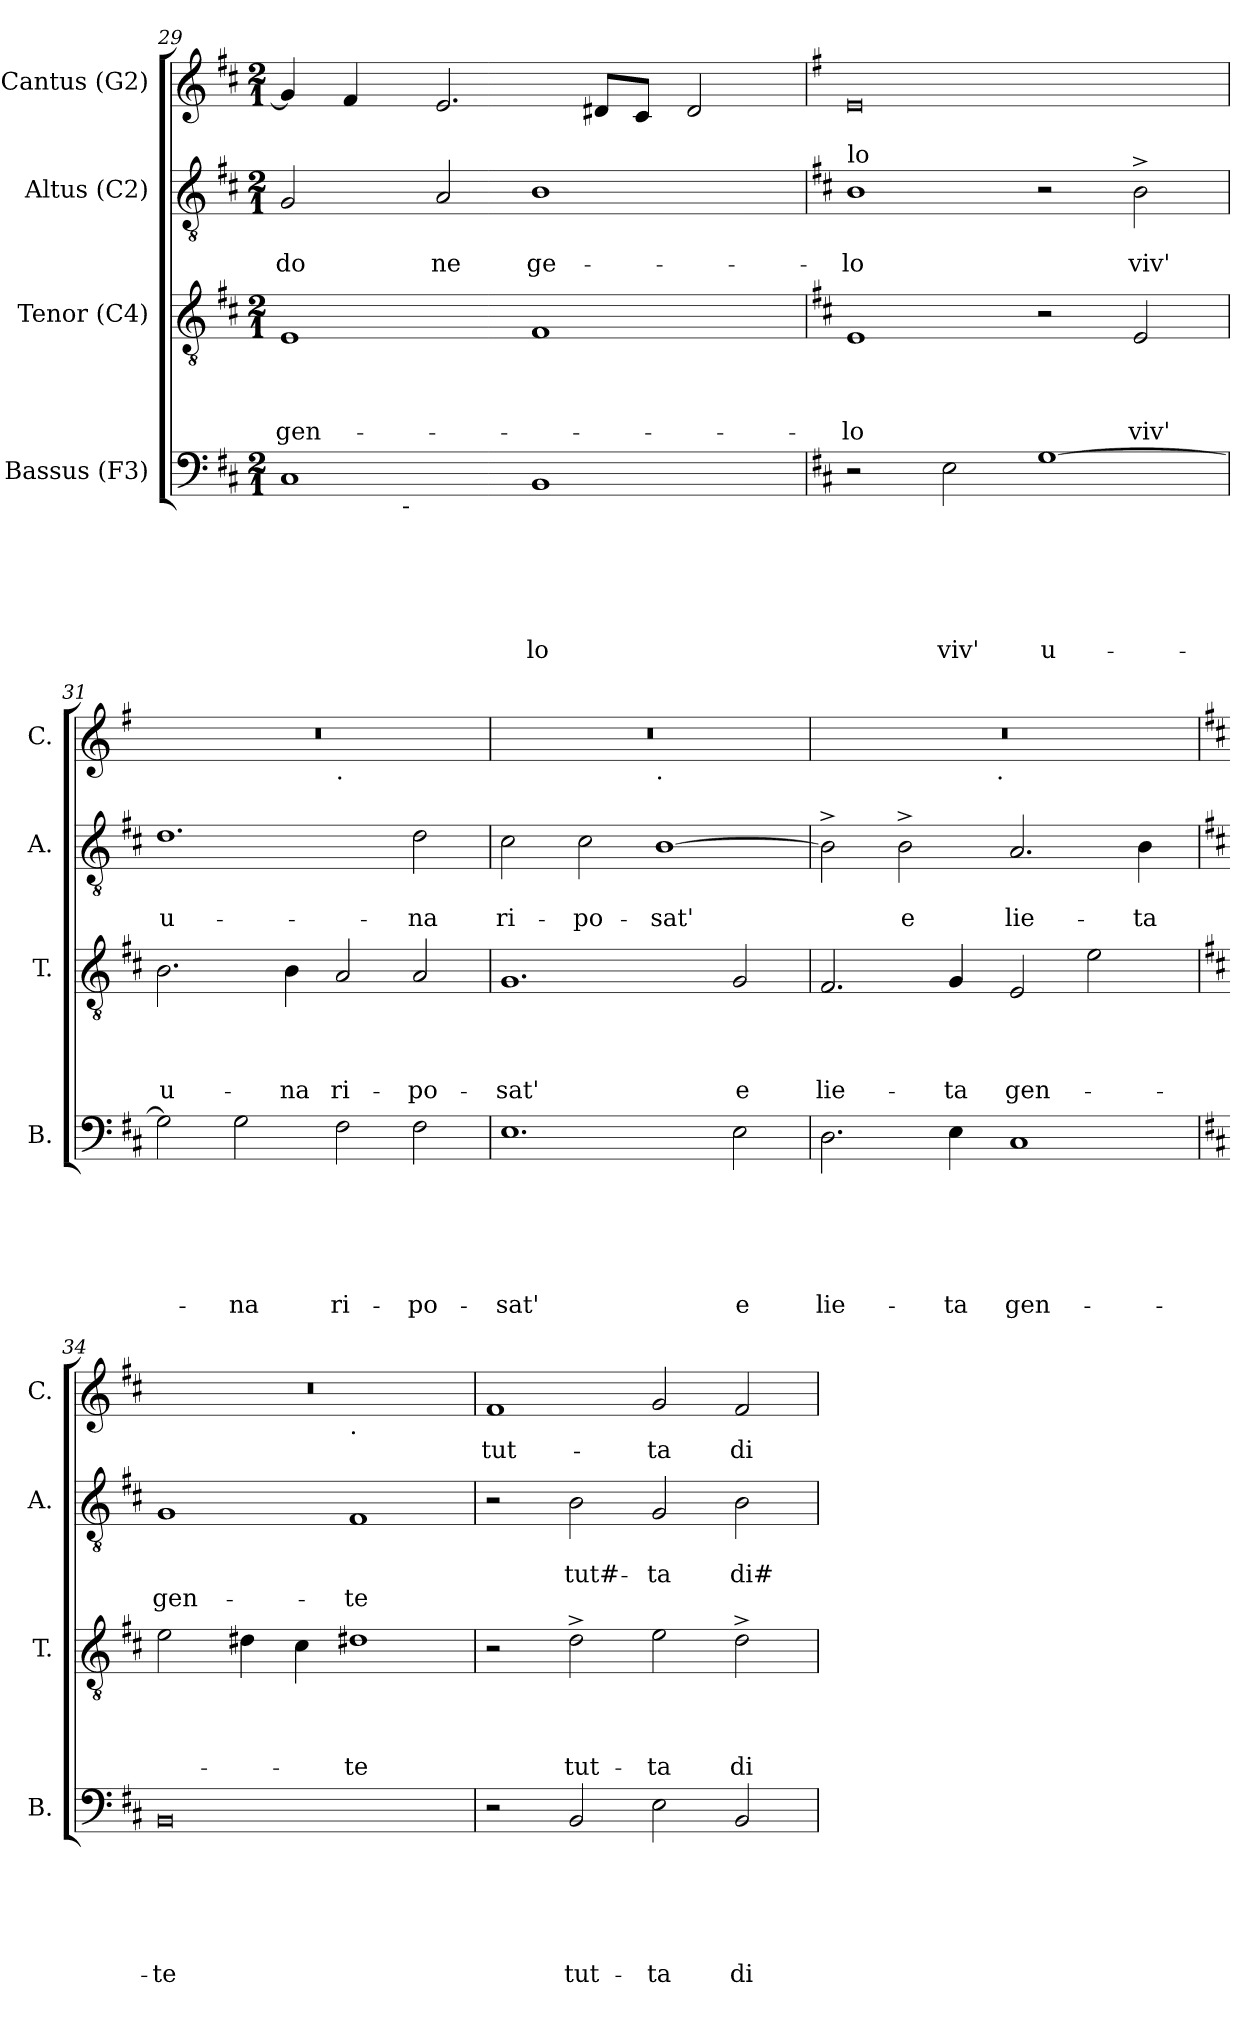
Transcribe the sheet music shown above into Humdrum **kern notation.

**kern	**text	**text	**text	**text	**text	**text	**kern	**text	**text	**text	**text	**kern	**text	**text	**text	**kern	**text
*part4	*part4	*part4	*part4	*part4	*part4	*part4	*part3	*part3	*part3	*part3	*part3	*part2	*part2	*part2	*part2	*part1	*part1
*staff4	*staff4	*staff4	*staff4	*staff4	*staff4	*staff4	*staff3	*staff3	*staff3	*staff3	*staff3	*staff2	*staff2	*staff2	*staff2	*staff1	*staff1
*I"Bassus (F3)	*	*	*	*	*	*	*I"Tenor (C4)	*	*	*	*	*I"Altus (C2)	*	*	*	*I"Cantus (G2)	*
*I'B.	*	*	*	*	*	*	*I'T.	*	*	*	*	*I'A.	*	*	*	*I'C.	*
!!LO:PB:g=z
*clefF4	*	*	*	*	*	*	*clefGv2	*	*	*	*	*clefGv2	*	*	*	*clefG2	*
*k[f#c#]	*	*	*	*	*	*	*k[f#c#]	*	*	*	*	*k[f#c#]	*	*	*	*k[f#c#]	*
*D:	*	*	*	*	*	*	*D:	*	*	*	*	*D:	*	*	*	*D:	*
*M2/1	*	*	*	*	*	*	*M2/1	*	*	*	*	*M2/1	*	*	*	*M2/1	*
=29	=29	=29	=29	=29	=29	=29	=29	=29	=29	=29	=29	=29	=29	=29	=29	=29	=29
!	!	!	!	!	!	!	!	!	!	!	!LO:LY:b	!	!	!LO:LY:b	!	!	!
*^	*	*	*	*	*	*	*	*	*	*	*	*	*	*	*	*	*
1C#	4ryy	.	.	.	.	.	.	1E	.	.	.	gen-	2G/	.	-do	.	4g/]	.
.	8ryy	.	.	.	.	.	.	.	.	.	.	.	.	.	.	.	4f#/	.
.	32ryy	.	.	.	.	.	.	.	.	.	.	.	.	.	.	.	.	.
!	!LO:TX:b:t=-	!	!	!	!	!	!	!	!	!	!	!	!	!	!	!	!	!
.	1ryy	.	.	.	.	.	.	.	.	.	.	.	.	.	.	.	.	.
!	!	!	!	!	!	!	!	!	!	!	!	!	!	!	!LO:LY:b	!	!	!
.	.	.	.	.	.	.	.	.	.	.	.	.	2A/	.	ne	.	2.e/	.
!	!	!	!	!	!	!	!LO:LY:b	!	!	!	!	!	!	!	!LO:LY:b	!	!	!
1BB	.	.	.	.	.	.	-lo	1F#	.	.	.	.	1B	.	ge-	.	.	.
.	.	.	.	.	.	.	.	.	.	.	.	.	.	.	.	.	8d#/L	.
.	.	.	.	.	.	.	.	.	.	.	.	.	.	.	.	.	8c#/J	.
.	2ryy	.	.	.	.	.	.	.	.	.	.	.	.	.	.	.	.	.
.	.	.	.	.	.	.	.	.	.	.	.	.	.	.	.	.	2d#/	.
.	16.ryy	.	.	.	.	.	.	.	.	.	.	.	.	.	.	.	.	.
*v	*v	*	*	*	*	*	*	*	*	*	*	*	*	*	*	*	*	*
=30	=30	=30	=30	=30	=30	=30	=30	=30	=30	=30	=30	=30	=30	=30	=30	=30	=30
*	*	*	*	*	*	*	*	*	*	*	*	*	*	*	*	*k[f#]	*
*	*	*	*	*	*	*	*	*	*	*	*	*	*	*	*	*G:	*
*^	*	*	*	*	*	*	*	*	*	*	*	*	*	*	*	*	*
!	!	!	!	!	!	!	!	!	!	!	!	!	!LO:TX:a:t=lo	!	!	!	!	!
!	!	!	!	!	!	!	!	!	!	!	!	!LO:LY:b	!	!	!LO:LY:b	!	!	!
*v	*v	*	*	*	*	*	*	*	*	*	*	*	*	*	*	*	*	*
2r	.	.	.	.	.	.	1E	.	.	.	-lo	1B	.	-lo	.	0e	.
!	!	!	!	!	!	!LO:LY:b	!	!	!	!	!	!	!	!	!	!	!
2E\	.	.	.	.	.	viv'	.	.	.	.	.	.	.	.	.	.	.
!	!	!	!	!	!	!LO:LY:b:rj	!	!	!	!	!	!	!	!	!	!	!
[>1G	.	.	.	.	.	u-	2r	.	.	.	.	2r	.	.	.	.	.
!	!	!	!	!	!	!	!	!	!	!	!LO:LY:b	!	!	!LO:LY:b	!	!	!
.	.	.	.	.	.	.	2E/	.	.	.	viv'	2B^>\	.	viv'	.	.	.
=31	=31	=31	=31	=31	=31	=31	=31	=31	=31	=31	=31	=31	=31	=31	=31	=31	=31
!	!	!	!	!	!	!	!	!	!	!	!LO:LY:b	!	!	!LO:LY:b	!	!	!
*	*	*	*	*	*	*	*	*	*	*	*	*	*	*	*	*^	*
2G\]	.	.	.	.	.	.	2.B\	.	.	.	u-	1.d	.	u-	.	0r	1ryy	.
!	!	!	!	!	!	!LO:LY:b	!	!	!	!	!	!	!	!	!	!	!	!
2G\	.	.	.	.	.	-na	.	.	.	.	.	.	.	.	.	.	.	.
!	!	!	!	!	!	!	!	!	!	!	!LO:LY:b	!	!	!	!	!	!	!
.	.	.	.	.	.	.	4B\	.	.	.	-na	.	.	.	.	.	.	.
!	!	!	!	!	!	!	!	!	!	!	!	!	!	!	!	!	!LO:TX:b:t=.	!
!	!	!	!	!	!	!LO:LY:b	!	!	!	!	!LO:LY:b	!	!	!	!	!	!	!
2F#\	.	.	.	.	.	ri-	2A/	.	.	.	ri-	.	.	.	.	.	1ryy	.
!	!	!	!	!	!	!LO:LY:b	!	!	!	!	!LO:LY:b	!	!	!LO:LY:b	!	!	!	!
2F#\	.	.	.	.	.	-po-	2A/	.	.	.	-po-	2d\	.	-na	.	.	.	.
=32	=32	=32	=32	=32	=32	=32	=32	=32	=32	=32	=32	=32	=32	=32	=32	=32	=32	=32
!	!	!	!	!	!	!LO:LY:b	!	!	!	!	!LO:LY:b	!	!	!LO:LY:b	!	!	!	!
1.E	.	.	.	.	.	-sat'	1.G	.	.	.	-sat'	2c#\	.	ri-	.	0r	1ryy	.
!	!	!	!	!	!	!	!	!	!	!	!	!	!	!LO:LY:b	!	!	!	!
.	.	.	.	.	.	.	.	.	.	.	.	2c#\	.	-po-	.	.	.	.
!	!	!	!	!	!	!	!	!	!	!	!	!	!	!	!	!	!LO:TX:b:t=.	!
!	!	!	!	!	!	!	!	!	!	!	!	!	!	!LO:LY:b	!	!	!	!
.	.	.	.	.	.	.	.	.	.	.	.	[>1B	.	-sat'	.	.	1ryy	.
!	!	!	!	!	!	!LO:LY:b	!	!	!	!	!LO:LY:b	!	!	!	!	!	!	!
2E\	.	.	.	.	.	e	2G/	.	.	.	e	.	.	.	.	.	.	.
=33	=33	=33	=33	=33	=33	=33	=33	=33	=33	=33	=33	=33	=33	=33	=33	=33	=33	=33
!	!	!	!	!	!	!LO:LY:b	!	!	!	!	!LO:LY:b	!	!	!	!	!	!	!
2.D\	.	.	.	.	.	lie-	2.F#/	.	.	.	lie-	2B^>\]	.	.	.	0r	2ryy	.
!	!	!	!	!	!	!	!	!	!	!	!	!	!	!LO:LY:b	!	!	!	!
.	.	.	.	.	.	.	.	.	.	.	.	2B^>\	.	e	.	.	4...ryy	.
!	!	!	!	!	!	!LO:LY:b	!	!	!	!	!LO:LY:b	!	!	!	!	!	!	!
4E\	.	.	.	.	.	-ta	4G/	.	.	.	-ta	.	.	.	.	.	.	.
!	!	!	!	!	!	!	!	!	!	!	!	!	!	!	!	!	!LO:TX:b:t=.	!
.	.	.	.	.	.	.	.	.	.	.	.	.	.	.	.	.	1ryy	.
!	!	!	!	!	!	!LO:LY:b	!	!	!	!	!LO:LY:b	!	!	!LO:LY:b	!	!	!	!
1C#	.	.	.	.	.	gen-	2E/	.	.	.	gen-	2.A/	.	lie-	.	.	.	.
.	.	.	.	.	.	.	2e\	.	.	.	.	.	.	.	.	.	.	.
!	!	!	!	!	!	!	!	!	!	!	!	!	!	!LO:LY:b	!	!	!	!
.	.	.	.	.	.	.	.	.	.	.	.	4B\	.	-ta	.	.	.	.
.	.	.	.	.	.	.	.	.	.	.	.	.	.	.	.	.	32ryy	.
!!LO:LB:g=z	!!
=34	=34	=34	=34	=34	=34	=34	=34	=34	=34	=34	=34	=34	=34	=34	=34	=34	=34	=34
*	*	*	*	*	*	*	*	*	*	*	*	*	*	*	*	*k[f#c#]	*	*
*	*	*	*	*	*	*	*	*	*	*	*	*	*	*	*	*D:	*	*
!	!	!	!	!	!	!LO:LY:b:rj	!	!	!	!	!	!	!	!	!LO:LY:b	!	!	!
0BB	.	.	.	.	.	-te	2e\	.	.	.	.	1G	.	.	gen-	0r	1ryy	.
.	.	.	.	.	.	.	4d#\	.	.	.	.	.	.	.	.	.	.	.
.	.	.	.	.	.	.	4c#\	.	.	.	.	.	.	.	.	.	.	.
!	!	!	!	!	!	!	!	!	!	!	!	!	!	!	!	!	!LO:TX:b:t=.	!
!	!	!	!	!	!	!	!	!	!	!	!LO:LY:b	!	!	!	!LO:LY:b	!	!	!
.	.	.	.	.	.	.	1d#X	.	.	.	-te	1F#	.	.	-te	.	1ryy	.
=35	=35	=35	=35	=35	=35	=35	=35	=35	=35	=35	=35	=35	=35	=35	=35	=35	=35	=35
!	!	!	!	!	!	!	!	!	!	!	!	!	!	!	!	!	!	!LO:LY:b
*	*	*	*	*	*	*	*	*	*	*	*	*	*	*	*	*v	*v	*
2r	.	.	.	.	.	.	2r	.	.	.	.	2r	.	.	.	1f#	-tut-
!	!	!	!	!	!	!LO:LY:b	!	!	!	!	!LO:LY:b	!	!	!LO:LY:b:rj	!	!	!
2BB/	.	.	.	.	.	tut-	2d^>\	.	.	.	tut-	2B\	.	tut#-	.	.	.
!	!	!	!	!	!	!LO:LY:b	!	!	!	!	!LO:LY:b	!	!	!LO:LY:b	!	!	!LO:LY:b
2E\	.	.	.	.	.	-ta	2e\	.	.	.	-ta	2G/	.	-ta	.	2g/	-ta
!	!	!	!	!	!	!LO:LY:b	!	!	!	!	!LO:LY:b	!	!	!LO:LY:b	!	!	!LO:LY:b
2BB/	.	.	.	.	.	di	2d^>\	.	.	.	di	2B\	.	di#	.	2f#/	di
=	=	=	=	=	=	=	=	=	=	=	=	=	=	=	=	=	=
*-	*-	*-	*-	*-	*-	*-	*-	*-	*-	*-	*-	*-	*-	*-	*-	*-	*-
